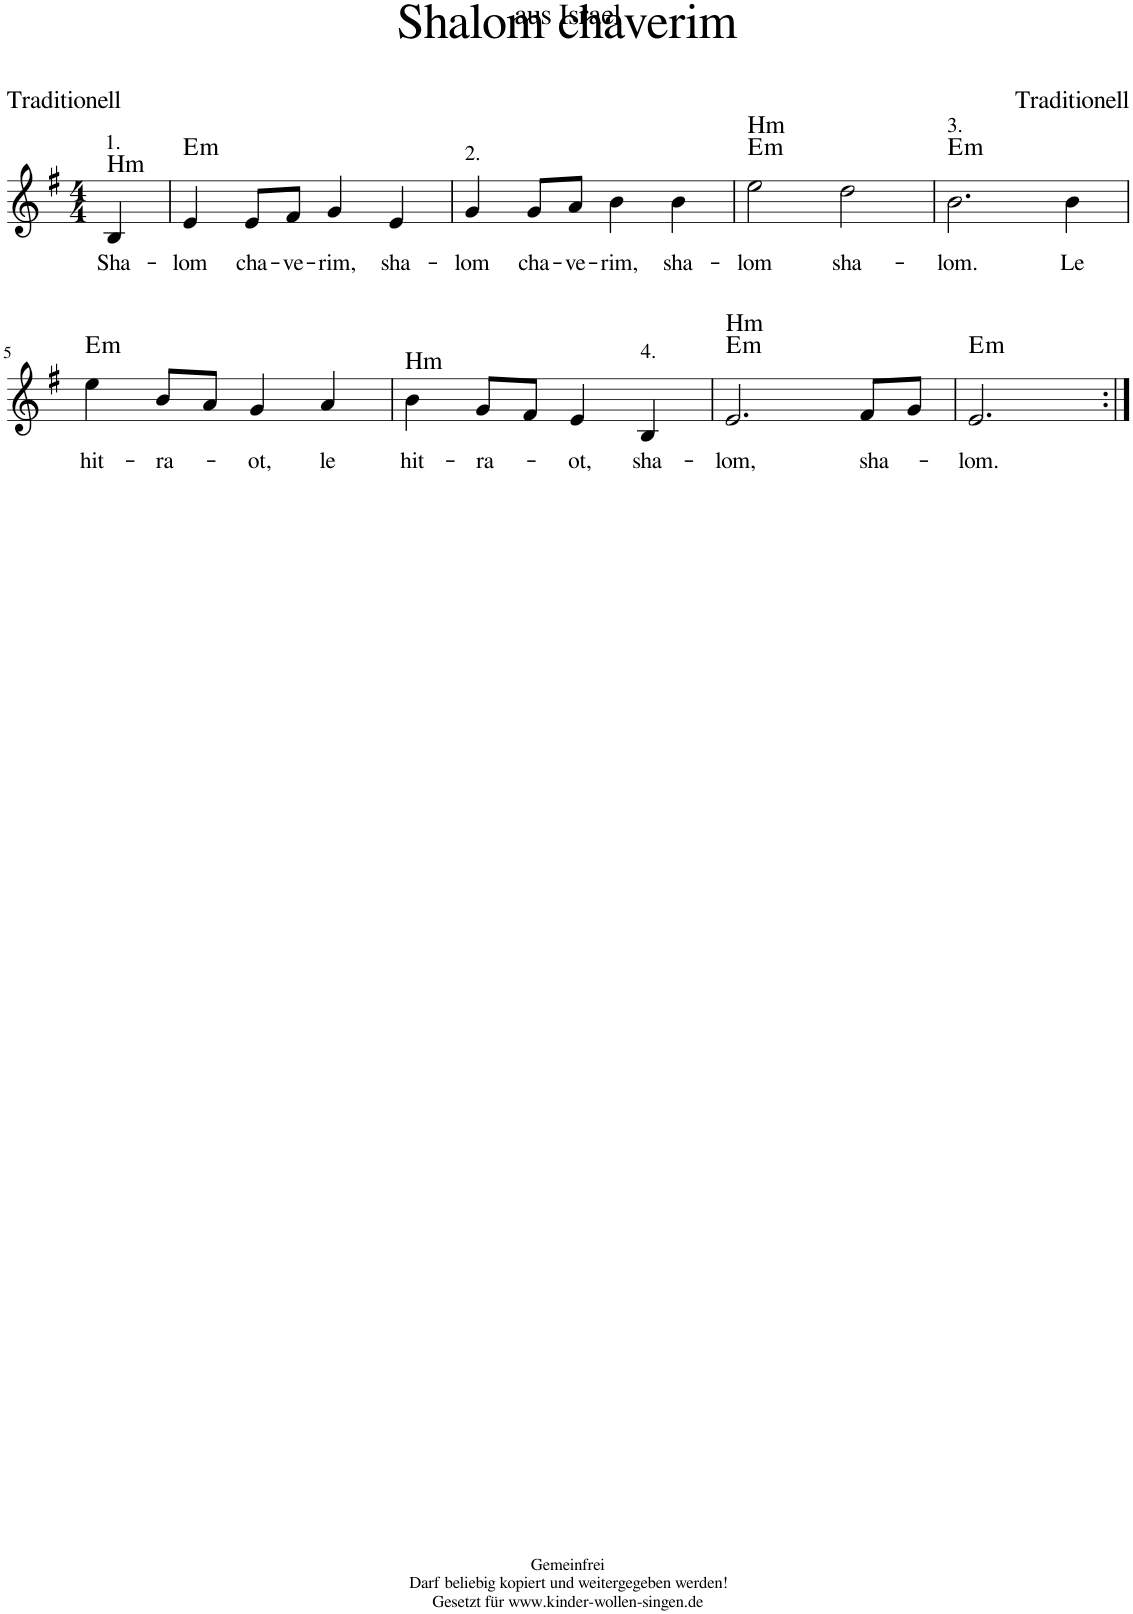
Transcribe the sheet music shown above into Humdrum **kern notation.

**kern	**text	**harte
*part1	*part1	*part1
*staff1	*staff1	*
*I"Voice	*	*
*clefG2	*	*
*k[f#]	*	*
*M4/4	*	*
=	=	=
!LO:TX:a:t=1.	!	!
!	!LO:LY:b	!LO:H:kt=Hm
4B/	Sha-	N
=1	=1	=1
!	!LO:LY:b	!LO:H:kt=m
4e/	-lom	E:min
!	!LO:LY:b	!
8e/L	cha-	.
!	!LO:LY:b	!
8f#/J	-ve-	.
!	!LO:LY:b	!
4g/	-rim,	.
!	!LO:LY:b	!
4e/	sha-	.
=2	=2	=2
!LO:TX:a:t=2.	!	!
!	!LO:LY:b	!
4g/	-lom	.
!	!LO:LY:b	!
8g/L	cha-	.
!	!LO:LY:b	!
8a/J	-ve-	.
!	!LO:LY:b	!
4b\	-rim,	.
!	!LO:LY:b	!
4b\	sha-	.
=3	=3	=3
!	!LO:LY:b	!LO:H:n=1:kt=m
!	!	!LO:H:n=2:kt=Hm
2ee\	-lom	E:min N
!	!LO:LY:b	!
2dd\	sha-	.
=4	=4	=4
!LO:TX:a:t=3.	!	!
!	!LO:LY:b	!LO:H:kt=m
2.b\	-lom.	E:min
!	!LO:LY:b	!
4b\	Le	.
!!LO:LB:g=z
=5	=5	=5
!	!LO:LY:b	!LO:H:kt=m
4ee\	hit-	E:min
!	!LO:LY:b	!
8b/L	-ra-	.
8a/J	.	.
!	!LO:LY:b	!
4g/	-ot,	.
!	!LO:LY:b	!
4a/	le	.
=6	=6	=6
!	!LO:LY:b	!LO:H:kt=Hm
4b\	hit-	N
!	!LO:LY:b	!
8g/L	-ra-	.
8f#/J	.	.
!	!LO:LY:b	!
4e/	-ot,	.
!LO:TX:a:t=4.	!	!
!	!LO:LY:b	!
4B/	sha-	.
=7	=7	=7
!	!LO:LY:b	!LO:H:n=1:kt=m
!	!	!LO:H:n=2:kt=Hm
2.e/	-lom,	E:min N
!	!LO:LY:b	!
8f#/L	sha-	.
8g/J	.	.
=7X1	=7X1	=7X1
!	!LO:LY:b	!LO:H:kt=m
2.e/	-lom.	E:min
=:|!	=:|!	=:|!
*-	*-	*-
